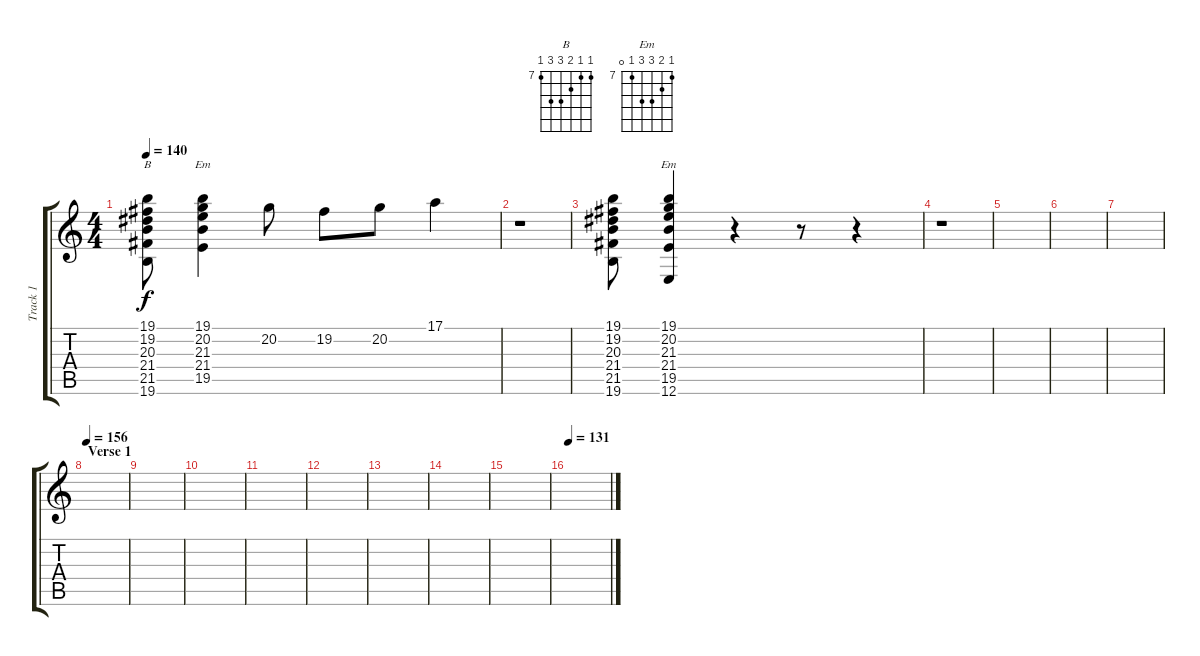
\track ("Track 1" "Track 1") {instrument lead1square}
\staff {score tabs}
\tuning (E4 B3 G3 D3 A2 E2) {hide}
\chord ("B" 7 7 8 9 9 7) {firstfret 7}
\chord ("Em" 7 8 9 9 7 x) {firstfret 7}
\chord ("Em" 7 8 9 9 7 0) {firstfret 7}
\ts (4 4)
\tempo 140
\clef g2
\ks c
(19.1 19.2 20.3 21.4 21.5 19.6).8{ch "B" dy f} (19.1 20.2 21.3 21.4 19.5).4{ch "Em"} 20.2.8 19.2.8 20.2.8 17.1.4 |
r.1 |
(19.1 19.2 20.3 21.4 21.5 19.6).8 (19.1 20.2 21.3 21.4 19.5 12.6).4{ch "Em"} r.4 r.8 r.4 |
r.1 |
|
|
|
\section ("" "Verse 1")
\tempo 156
|
|
|
|
|
|
|
|
\tempo 131
